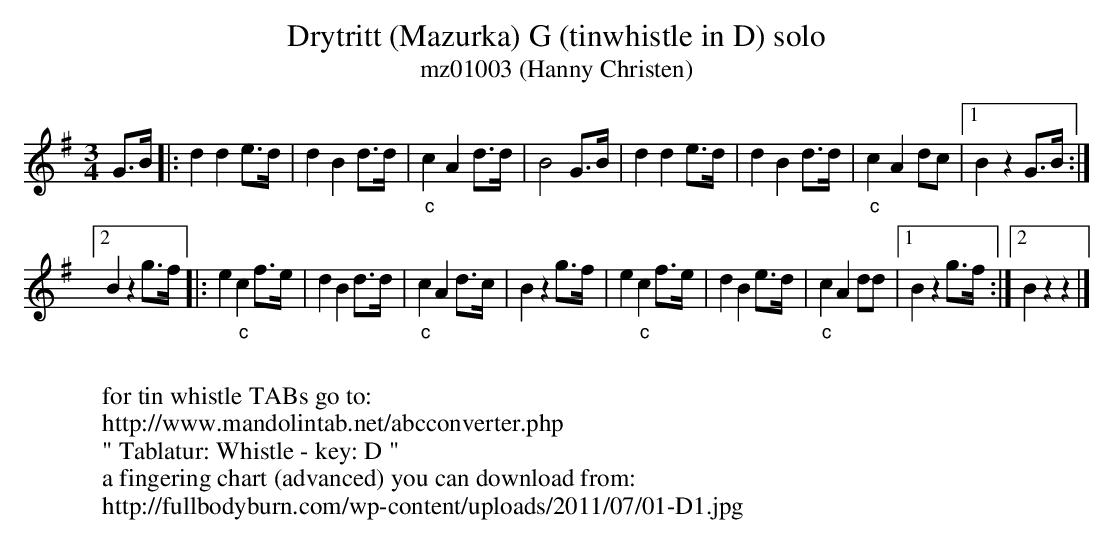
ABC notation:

X:1
T:Drytritt (Mazurka) G (tinwhistle in D) solo
T:mz01003 (Hanny Christen)
M:3/4
L:1/8
K:G transpose=12
G>B |: d2d2e>d | d2B2d>d | "_c"c2A2d>d | B4G>B | d2d2e>d | d2B2 d>d | "_c"c2A2dc |1 B2z2G>B :|2
B2z2g>f |: e2"_c"c2f>e | d2B2d>d | "_c"c2A2d>c | B2z2g>f | e2"_c"c2f>e | d2B2 e>d | "_c"c2A2 dd |1 B2z2g>f :|2 B2z2z2 |]
W:
W:for tin whistle TABs go to:
W:http://www.mandolintab.net/abcconverter.php
W:" Tablatur: Whistle - key: D "
W:a fingering chart (advanced) you can download from:
W:http://fullbodyburn.com/wp-content/uploads/2011/07/01-D1.jpg
